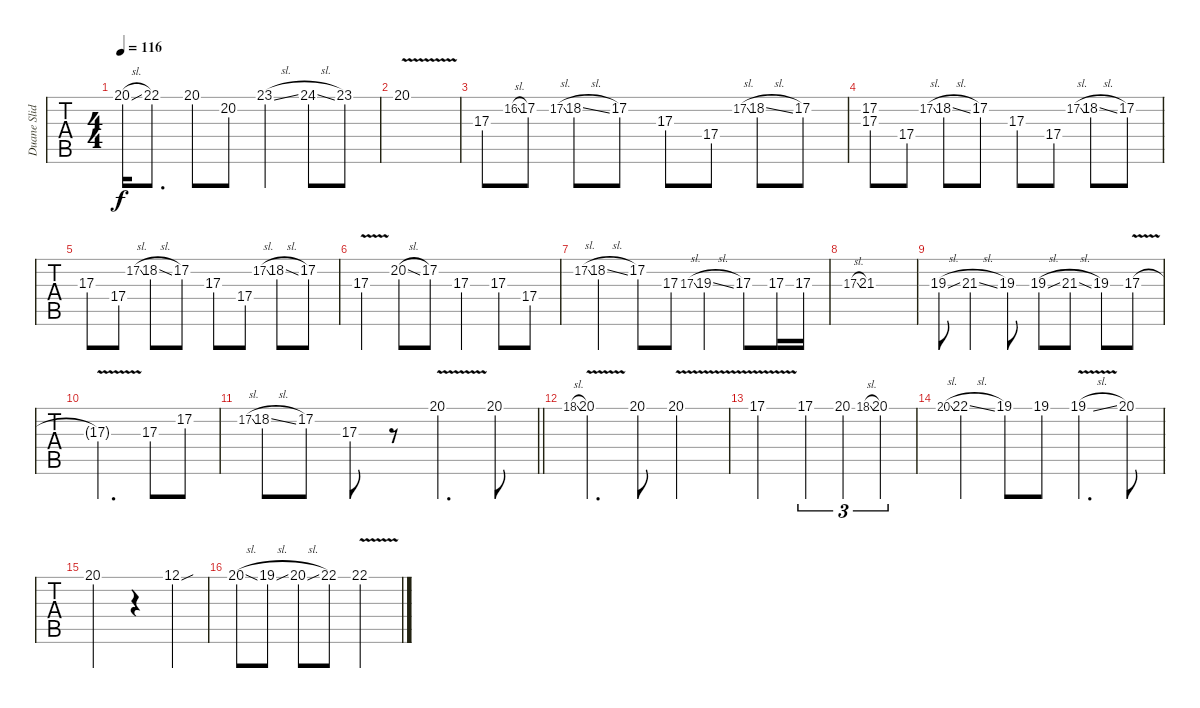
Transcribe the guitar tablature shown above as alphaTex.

\track ("Duane Slide (Tr. 5B)" "Duane Slid") {instrument overdrivenguitar}
\staff {tabs}
\tuning (E4 B3 G3 D3 A2 E2) {hide}
\ts (4 4)
\tempo 116
\clef g2
\ks c
20.1{sl}.16{dy f} 22.1.8{d} 20.1.8 20.2.8 23.1{sl}.4 24.1{sl}.8 23.1.8 |
20.1{v}.1 |
17.3.8 16.2{sl}.8{gr onbeat} 17.2.8 17.2{sl}.8{gr onbeat} 18.2{sl}.8 17.2.8 17.3.8 17.4.8 17.2{sl}.8{gr onbeat} 18.2{sl}.8 17.2.8 |
(17.2 17.3).8 17.4.8 17.2{sl}.8{gr onbeat} 18.2{sl}.8 17.2.8 17.3.8 17.4.8 17.2{sl}.8{gr onbeat} 18.2{sl}.8 17.2.8 |
17.3.8 17.4.8 17.2{sl}.8{gr onbeat} 18.2{sl}.8 17.2.8 17.3.8 17.4.8 17.2{sl}.8{gr onbeat} 18.2{sl}.8 17.2.8 |
17.3{v}.4 20.2{sl}.8 17.2.8 17.3.4 17.3.8 17.4.8 |
17.2{sl}.8{gr onbeat} 18.2{sl}.4 17.2.8 17.3.8 17.3{sl}.8{gr onbeat} 19.3{sl}.4 17.3.8 17.3.16 17.3.16 |
17.3{sl}.8{gr onbeat} 21.3.1 |
19.3{sl}.8 21.3{sl}.4 19.3.8 19.3{sl}.8 21.3{sl}.8 19.3.8 17.3{v}.8 |
17.3{t}.2{d} 17.3.8 17.2.8 |
\barLineRight lightlight
17.2{sl}.8{gr onbeat} 18.2{sl}.8 17.2.8 17.3.8 r.8 20.1{v}.4{d} 20.1.8 |
18.1{sl}.8{gr onbeat} 20.1{v}.4{d} 20.1.8 20.1{v}.2 |
17.1{v}.2 17.1.4{tu (3 2)} 20.1.4{tu (3 2)} 18.1{sl}.8{gr onbeat} 20.1.4{tu (3 2)} |
20.1{sl}.8{gr onbeat} 22.1{sl}.4 19.1.8 19.1.8 19.1{v sl}.4{d} 20.1.8 |
20.1.2 r.4 12.1{sou}.4 |
20.1{sl}.8 19.1{sl}.8 20.1{sl}.8 22.1.8 22.1{v}.2
